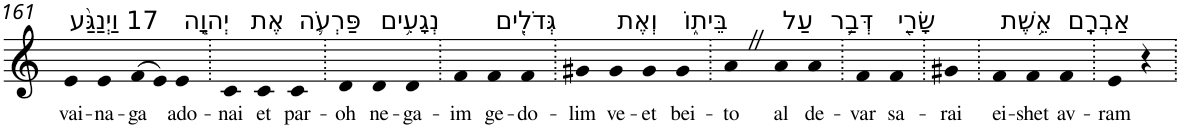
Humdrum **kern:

**kern	**text
*part1	*part1
*staff1	*staff1
*I"Piano	*
*I'Pno	*
!!LO:PB:g=z
*clefG2	*
*k[]	*
=161	=161
!LO:TX:a:t=17 וַיְנַגַּ֨ע	!
!	!LO:LY:b
4e	vai-
!	!LO:LY:b
4e	-na-
!	!LO:LY:b
(>8f	-ga
8e)	.
!LO:TX:a:t=יְהוָ֧ה	!
!	!LO:LY:b
4e	ado-
=162.	=162.
!	!LO:LY:b
4c	-nai
!LO:TX:a:t=אֶת	!
!	!LO:LY:b
4c	et
!LO:TX:a:t=פַּרְעֹ֛ה	!
!	!LO:LY:b
4c	par-
=163.	=163.
!	!LO:LY:b
4d	-oh
!LO:TX:a:t=נְגָעִ֥ים	!
!	!LO:LY:b
4d	ne-
!	!LO:LY:b
4d	-ga-
=164.	=164.
!	!LO:LY:b
4f	-im
!LO:TX:a:t=גְּדֹלִ֖ים	!
!	!LO:LY:b
4f	ge-
!	!LO:LY:b
4f	-do-
=165.	=165.
!	!LO:LY:b
4g#X	-lim
!LO:TX:a:t=וְאֶת	!
!	!LO:LY:b
4g#	ve-
!	!LO:LY:b
4g#	-et
!LO:TX:a:t=בֵּית֑וֹ	!
!	!LO:LY:b
4g#	bei-
=166.	=166.
!	!LO:LY:b
4aZ	-to
!LO:TX:a:t=עַל	!
!	!LO:LY:b
4a	al
!LO:TX:a:t=דְּבַ֥ר	!
!	!LO:LY:b
4a	de-
=167.	=167.
!	!LO:LY:b
4f	-var
!LO:TX:a:t=שָׂרַ֖י	!
!	!LO:LY:b
4f	sa-
=168.	=168.
!	!LO:LY:b
4g#X	-rai
=169.	=169.
!LO:TX:a:t=אֵ֥שֶׁת	!
!	!LO:LY:b
4f	ei-
!	!LO:LY:b
4f	-shet
!LO:TX:a:t=אַבְרָֽם	!
!	!LO:LY:b
4f	av-
=170.	=170.
!	!LO:LY:b
4e	-ram
4r	.
=.	=.
*-	*-
